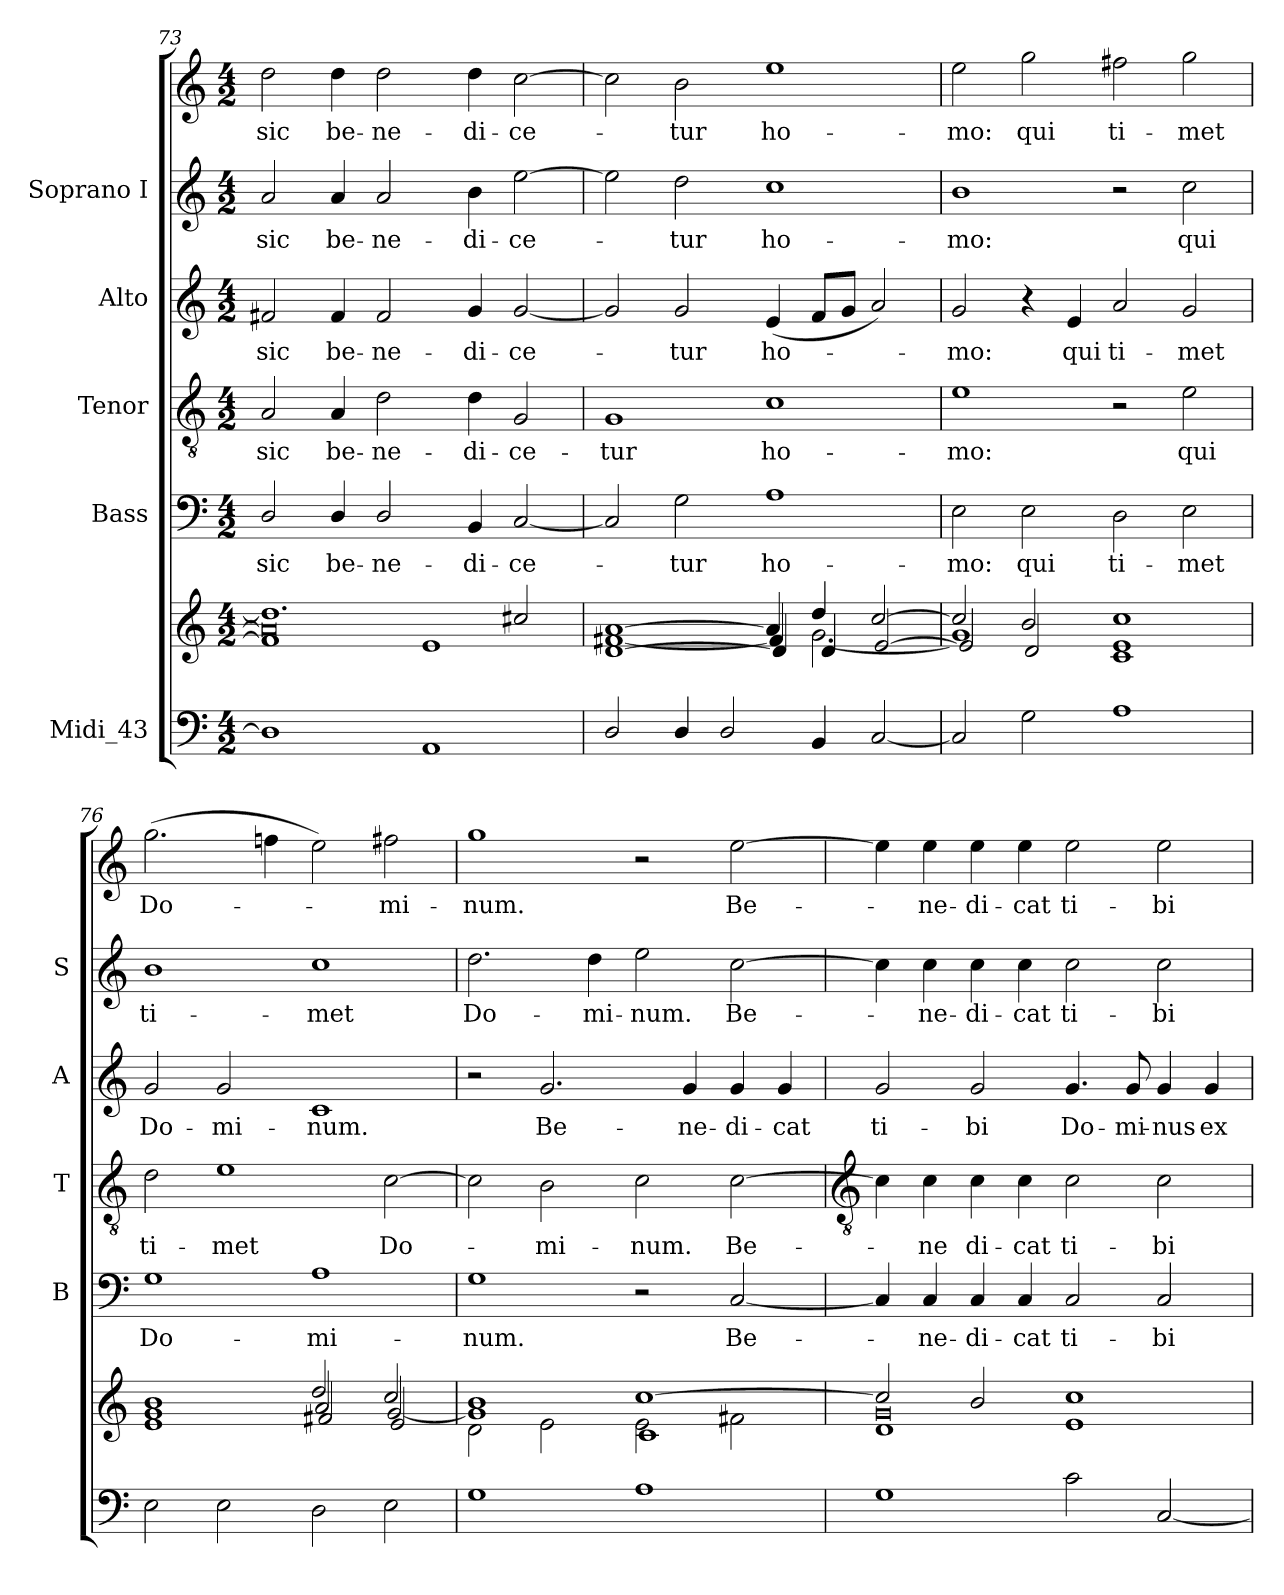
**kern	**kern	**kern	**text	**kern	**text	**kern	**text	**kern	**text	**kern	**text
*part5	*part5	*part4	*part4	*part3	*part3	*part2	*part2	*part1	*part1	*part1	*part1
*staff7	*staff6	*staff5	*staff5	*staff4	*staff4	*staff3	*staff3	*staff2	*staff2	*staff1	*staff1
*I"Midi_43	*	*I"Bass	*	*I"Tenor	*	*I"Alto	*	*I"Soprano I	*	*	*
*	*	*I'B	*	*I'T	*	*I'A	*	*I'S	*	*	*
!!LO:LB:g=z
*clefF4	*clefG2	*clefF4	*	*clefGv2	*	*clefG2	*	*clefG2	*	*clefG2	*
*k[]	*k[]	*k[]	*	*k[]	*	*k[]	*	*k[]	*	*k[]	*
*C:	*C:	*C:	*	*C:	*	*C:	*	*C:	*	*C:	*
*M4/2	*M4/2	*M4/2	*	*M4/2	*	*M4/2	*	*M4/2	*	*M4/2	*
=73	=73	=73	=73	=73	=73	=73	=73	=73	=73	=73	=73
*	*^	*	*	*	*	*	*	*	*	*	*
*	*	*^	*	*	*	*	*	*	*	*	*	*
!	!	!	!	!	!LO:LY:b	!	!LO:LY:b	!	!LO:LY:b	!	!LO:LY:b	!	!LO:LY:b
1D]	1.dd/]	0a\]	1f\]	2D/	sic	2A	sic	2f#X	sic	2a	sic	2dd	sic
!	!	!	!	!	!LO:LY:b	!	!LO:LY:b	!	!LO:LY:b	!	!LO:LY:b	!	!LO:LY:b
.	.	.	.	4D/	be-	4A	be-	4f#	be-	4a	be-	4dd	be-
!	!	!	!	!	!LO:LY:b	!	!LO:LY:b	!	!LO:LY:b	!	!LO:LY:b	!	!LO:LY:b
.	.	.	.	2D/	-ne-	2d	-ne-	2f#	-ne-	2a	-ne-	2dd	-ne-
1AA	.	.	1e\	.	.	.	.	.	.	.	.	.	.
!	!	!	!	!	!LO:LY:b	!	!LO:LY:b	!	!LO:LY:b	!	!LO:LY:b	!	!LO:LY:b
.	.	.	.	4BB	-di-	4d	-di-	4g	-di-	4b	-di-	4dd	-di-
!	!	!	!	!	!LO:LY:b	!	!LO:LY:b	!	!LO:LY:b	!	!LO:LY:b	!	!LO:LY:b
.	2cc#X/	.	.	[2C	-ce-	2G	-ce-	[2g	-ce-	[2ee	-ce-	[2cc	-ce-
!!LO:LB:g=z
=74	=74	=74	=74	=74	=74	=74	=74	=74	=74	=74	=74	=74	=74
!	!	!	!	!	!	!	!LO:LY:b	!	!	!	!	!	!
2D/	[1a/	[1f#X\	[1d\	2C]	.	1G	-tur	2g]	.	2ee]	.	2cc]	.
!	!	!	!	!	!LO:LY:b	!	!	!	!LO:LY:b	!	!LO:LY:b	!	!LO:LY:b
4D/	.	.	.	2G	tur	.	.	2g	tur	2dd	-tur	2b	tur
2D/	.	.	.	.	.	.	.	.	.	.	.	.	.
!	!	!	!	!	!LO:LY:b	!	!LO:LY:b	!	!LO:LY:b	!	!LO:LY:b	!	!LO:LY:b
.	4a/]	4f#/]	4d/]	1A	ho-	1c	ho-	(<4e	ho-	1cc	ho-	1ee	ho-
4BB	4dd/	[2.g\	4d/	.	.	.	.	8fL	.	.	.	.	.
.	.	.	.	.	.	.	.	8gJ	.	.	.	.	.
[2C	[2cc/	.	[2e/	.	.	.	.	2a)	.	.	.	.	.
=75	=75	=75	=75	=75	=75	=75	=75	=75	=75	=75	=75	=75	=75
!	!	!	!	!	!LO:LY:b	!	!LO:LY:b	!	!LO:LY:b	!	!LO:LY:b	!	!LO:LY:b
2C]	2cc/]	1g\]	2e/]	2E	-mo:	1e	-mo:	2g	mo:	1b	mo:	2ee	-mo:
!	!	!	!	!	!LO:LY:b	!	!	!	!	!	!	!	!LO:LY:b
2G	2b/	.	2d/	2E	qui	.	.	4r	.	.	.	2gg	qui
!	!	!	!	!	!	!	!	!	!LO:LY:b	!	!	!	!
.	.	.	.	.	.	.	.	4e	qui	.	.	.	.
!	!	!	!	!	!LO:LY:b	!	!	!	!LO:LY:b	!	!	!	!LO:LY:b
1A	1cc/	1e\	1c\	2D	ti-	2r	.	2a	ti-	2r	.	2ff#X	ti-
!	!	!	!	!	!LO:LY:b	!	!LO:LY:b	!	!LO:LY:b	!	!LO:LY:b	!	!LO:LY:b
.	.	.	.	2E	-met	2e	qui	2g	-met	2cc	qui	2gg	-met
=76	=76	=76	=76	=76	=76	=76	=76	=76	=76	=76	=76	=76	=76
!	!	!	!	!	!LO:LY:b	!	!LO:LY:b	!	!LO:LY:b	!	!LO:LY:b	!	!LO:LY:b
2E	1b/	1g\	1e\	1G	Do-	2d	ti-	2g	Do-	1b	-ti-	(>2.gg	Do-
!	!	!	!	!	!	!	!LO:LY:b	!	!LO:LY:b	!	!	!	!
2E	.	.	.	.	.	1e	-met	2g	-mi-	.	.	.	.
.	.	.	.	.	.	.	.	.	.	.	.	4ffn	.
!	!	!	!	!	!LO:LY:b	!	!	!	!LO:LY:b	!	!LO:LY:b	!	!
2D	2dd/	2a/	2f#X/	1A	-mi-	.	.	1c	-num.	1cc	-met	2ee)	.
!	!	!	!	!	!	!	!LO:LY:b	!	!	!	!	!	!LO:LY:b
2E	2cc/	[2g/	2e/	.	.	[2c	Do-	.	.	.	.	2ff#X	mi-
=77	=77	=77	=77	=77	=77	=77	=77	=77	=77	=77	=77	=77	=77
!	!	!	!	!	!LO:LY:b	!	!	!	!	!	!LO:LY:b	!	!LO:LY:b
1G	1b/	1g\]	2d\	1G	-num.	2c]	.	2r	.	2.dd	Do-	1gg	num.
!	!	!	!	!	!	!	!LO:LY:b	!	!LO:LY:b	!	!	!	!
.	.	.	2e\	.	.	2B	mi-	2.g	Be-	.	.	.	.
!	!	!	!	!	!	!	!	!	!	!	!LO:LY:b	!	!
.	.	.	.	.	.	.	.	.	.	4dd	-mi-	.	.
!	!	!	!	!	!	!	!LO:LY:b	!	!	!	!LO:LY:b	!	!
1A	[1cc/	2e\	1c\	2r	.	2c	-num.	.	.	2ee	-num.	2r	.
!	!	!	!	!	!	!	!	!	!LO:LY:b	!	!	!	!
.	.	.	.	.	.	.	.	4g	-ne-	.	.	.	.
!	!	!	!	!	!LO:LY:b	!	!LO:LY:b	!	!LO:LY:b	!	!LO:LY:b	!	!LO:LY:b
.	.	2f#X\	.	[2C	Be-	[2c	Be-	4g	-di-	[2cc	Be-	[2ee	Be-
!	!	!	!	!	!	!	!	!	!LO:LY:b	!	!	!	!
.	.	.	.	.	.	.	.	4g	-cat	.	.	.	.
!!LO:LB:g=z
=78	=78	=78	=78	=78	=78	=78	=78	=78	=78	=78	=78	=78	=78
*	*	*	*	*	*	*clefGv2	*	*	*	*	*	*	*
!	!	!	!	!	!	!	!	!	!LO:LY:b	!	!	!	!
1G	2cc/]	0g\	1d\	4C]	.	4c]	.	2g	ti-	4cc]	.	4ee]	.
!	!	!	!	!	!LO:LY:b	!	!LO:LY:b	!	!	!	!LO:LY:b	!	!LO:LY:b
.	.	.	.	4C	ne-	4c	ne	.	.	4cc	ne-	4ee	ne-
!	!	!	!	!	!LO:LY:b	!	!LO:LY:b	!	!LO:LY:b	!	!LO:LY:b	!	!LO:LY:b
.	2b/	.	.	4C	-di-	4c	di-	2g	-bi	4cc	-di-	4ee	-di-
!	!	!	!	!	!LO:LY:b	!	!LO:LY:b	!	!	!	!LO:LY:b	!	!LO:LY:b
.	.	.	.	4C	-cat	4c	-cat	.	.	4cc	-cat	4ee	-cat
!	!	!	!	!	!LO:LY:b	!	!LO:LY:b	!	!LO:LY:b	!	!LO:LY:b	!	!LO:LY:b
2c	1cc/	.	1e\	2C	ti-	2c	ti-	4.g	Do-	2cc	ti-	2ee	ti-
!	!	!	!	!	!	!	!	!	!LO:LY:b	!	!	!	!
.	.	.	.	.	.	.	.	8g	-mi-	.	.	.	.
!	!	!	!	!	!LO:LY:b	!	!LO:LY:b	!	!LO:LY:b	!	!LO:LY:b	!	!LO:LY:b
[2C	.	.	.	2C	-bi	2c	-bi	4g	-nus	2cc	-bi	2ee	-bi
!	!	!	!	!	!	!	!	!	!LO:LY:b	!	!	!	!
.	.	.	.	.	.	.	.	4g	ex	.	.	.	.
*	*v	*v	*v	*	*	*	*	*	*	*	*	*	*
=	=	=	=	=	=	=	=	=	=	=	=
*-	*-	*-	*-	*-	*-	*-	*-	*-	*-	*-	*-
